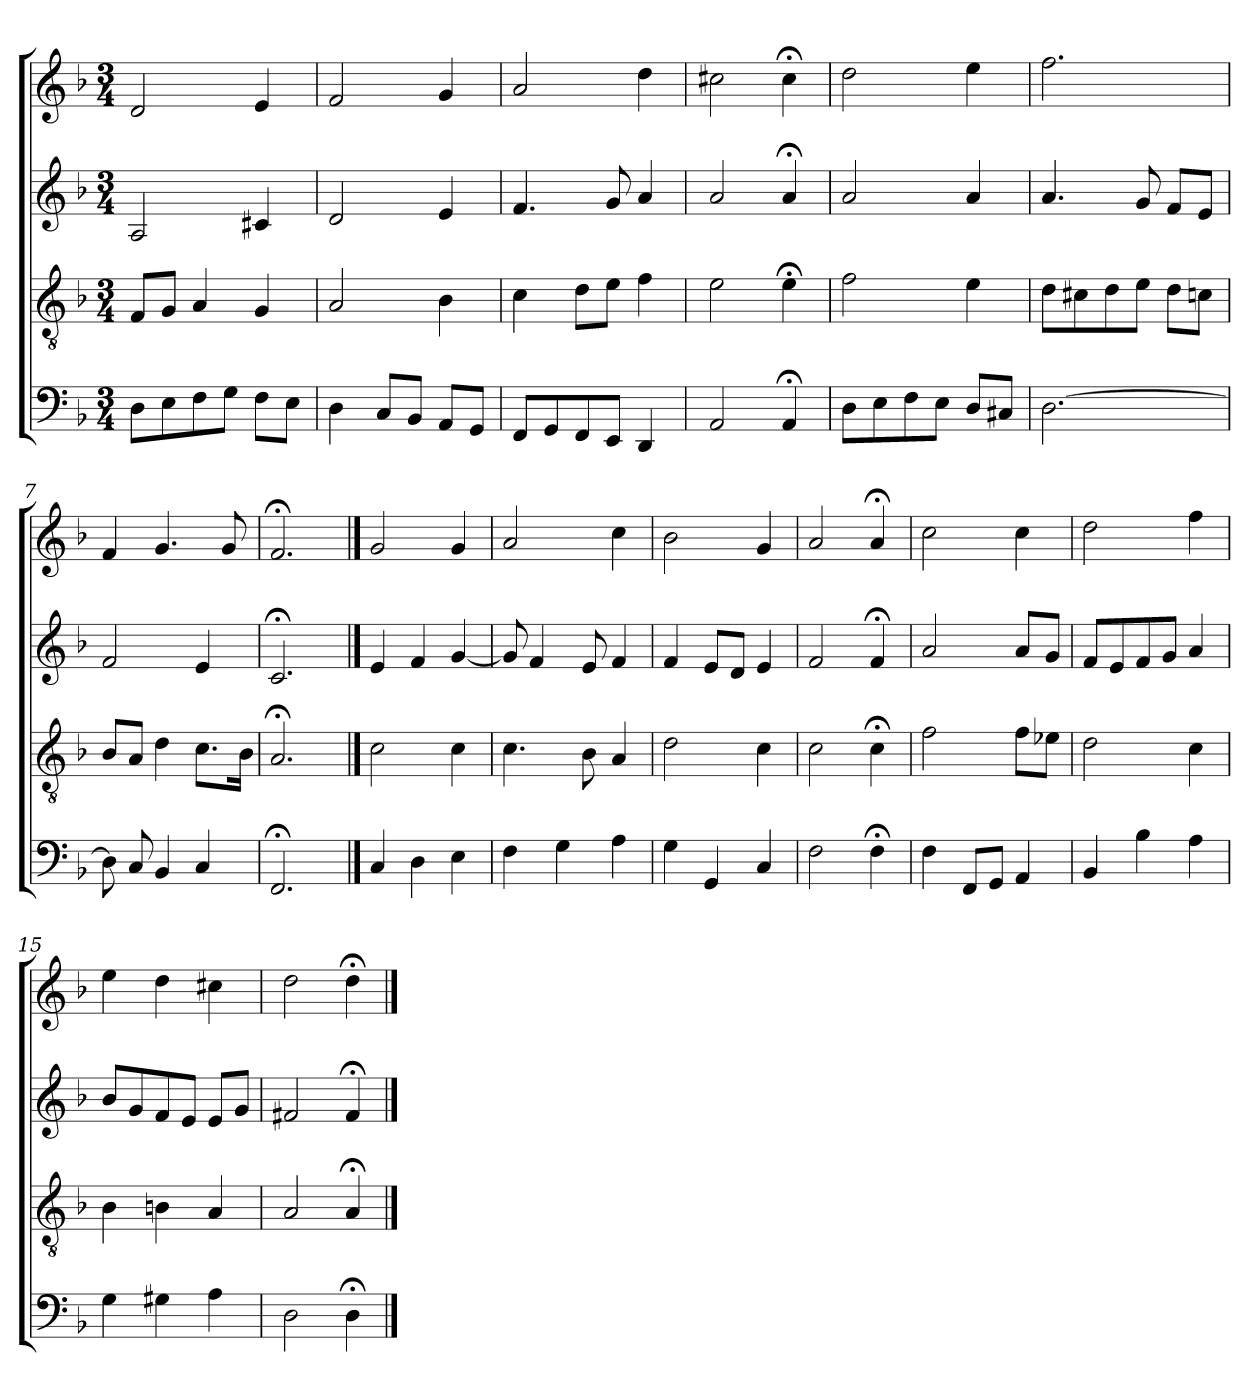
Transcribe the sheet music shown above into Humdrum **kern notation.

**kern	**kern	**kern	**kern
*part4	*part3	*part2	*part1
*staff4	*staff3	*staff2	*staff1
*clefF4	*clefGv2	*clefG2	*clefG2
*k[b-]	*k[b-]	*k[b-]	*k[b-]
*M3/4	*M3/4	*M3/4	*M3/4
=1	=1	=1	=1
8D\L	8F/L	2A/	2d/
8E\	8G/J	.	.
8F\	4A/	.	.
8G\J	.	.	.
8F\L	4G/	4c#X/	4e/
8E\J	.	.	.
=2	=2	=2	=2
4D\	2A/	2d/	2f/
8C/L	.	.	.
8BB-/J	.	.	.
8AA/L	4B-\	4e/	4g/
8GG/J	.	.	.
=3	=3	=3	=3
8FF/L	4c\	4.f/	2a/
8GG/	.	.	.
8FF/	8d\L	.	.
8EE/J	8e\J	8g/	.
4DD/	4f\	4a/	4dd\
=4	=4	=4	=4
2AA/	2e\	2a/	2cc#X\
4AA;/	4e;\	4a;/	4cc#;\
=5	=5	=5	=5
8D\L	2f\	2a/	2dd\
8E\	.	.	.
8F\	.	.	.
8E\J	.	.	.
8D/L	4e\	4a/	4ee\
8C#X/J	.	.	.
=6	=6	=6	=6
[2.D\	8d\L	4.a/	2.ff\
.	8c#X\	.	.
.	8d\	.	.
.	8e\J	8g/	.
.	8d\L	8f/L	.
.	8cn\J	8e/J	.
=7	=7	=7	=7
8D\]	8B-/L	2f/	4f/
8C/	8A/J	.	.
4BB-/	4d\	.	4.g/
4C/	8.c\L	4e/	.
.	.	.	8g/
.	16B-\JK	.	.
=8	=8	=8	=8
2.FF;/	2.A;/	2.c;/	2.f;/
==9	==9	==9	==9
4C/	2c\	4e/	2g/
4D\	.	4f/	.
4E\	4c\	[4g/	4g/
=10	=10	=10	=10
4F\	4.c\	8g/]	2a/
.	.	4f/	.
4G\	.	.	.
.	8B-\	8e/	.
4A\	4A/	4f/	4cc\
=11	=11	=11	=11
4G\	2d\	4f/	2b-\
4GG/	.	8e/L	.
.	.	8d/J	.
4C/	4c\	4e/	4g/
=12	=12	=12	=12
2F\	2c\	2f/	2a/
4F;\	4c;\	4f;/	4a;/
=13	=13	=13	=13
4F\	2f\	2a/	2cc\
8FF/L	.	.	.
8GG/J	.	.	.
4AA/	8f\L	8a/L	4cc\
.	8e-X\J	8g/J	.
=14	=14	=14	=14
4BB-/	2d\	8f/L	2dd\
.	.	8e/	.
4B-\	.	8f/	.
.	.	8g/J	.
4A\	4c\	4a/	4ff\
=15	=15	=15	=15
4G\	4B-\	8b-/L	4ee\
.	.	8g/	.
4G#X\	4Bn\	8f/	4dd\
.	.	8e/J	.
4A\	4A/	8e/L	4cc#X\
.	.	8g/J	.
=16	=16	=16	=16
2D\	2A/	2f#X/	2dd\
4D;\	4A;/	4f#;/	4dd;\
==	==	==	==
*-	*-	*-	*-
